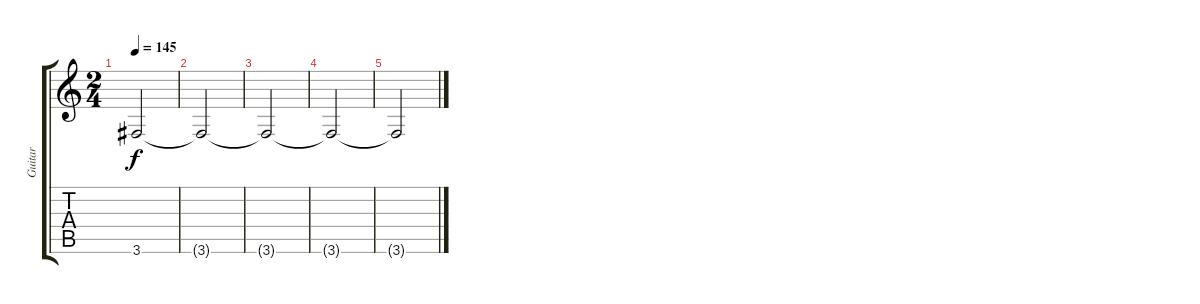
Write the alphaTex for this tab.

\track ("Guitar" "Guitar") {instrument electricguitarclean}
\staff {score tabs}
\tuning (F4 C4 Ab3 Eb3 Bb2 Eb2) {hide}
\ts (2 4)
\tempo 145
\clef g2
\ks c
3.6{t}.2{dy f} |
3.6{t}.2 |
3.6{t}.2 |
3.6{t}.2 |
3.6{t}.2
